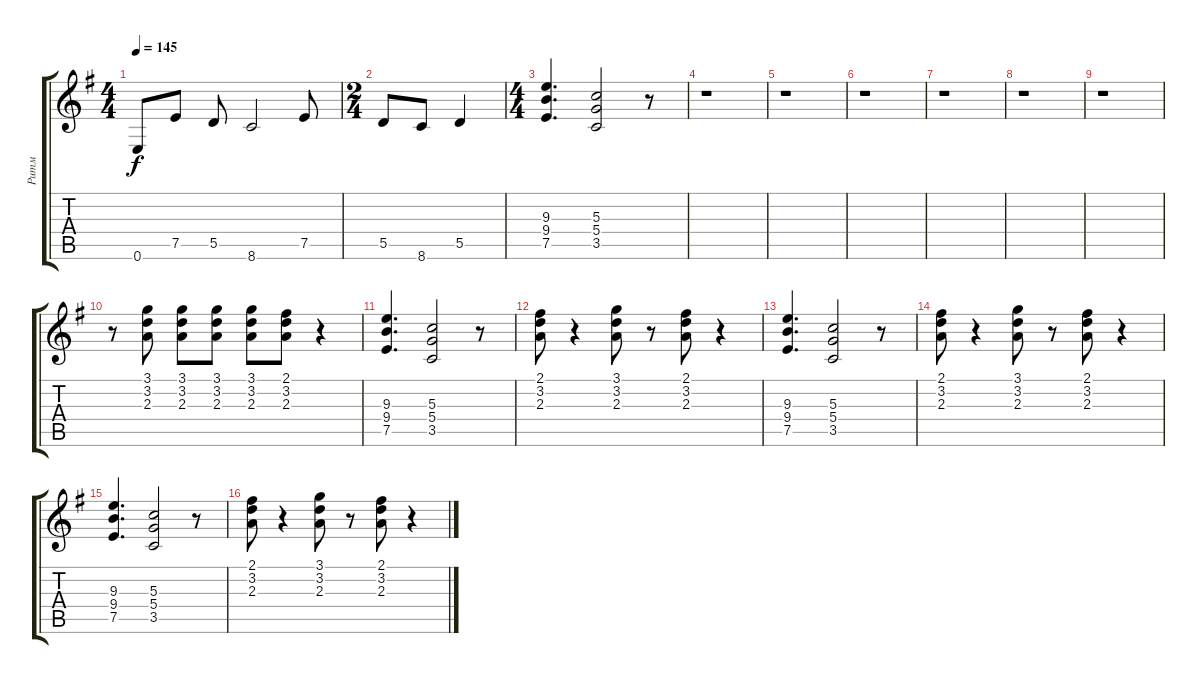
\track ("Ритм" "Ритм") {instrument distortionguitar}
\staff {score tabs}
\tuning (E4 B3 G3 D3 A2 E2) {hide}
\ts (4 4)
\tempo 145
\clef g2
\ks g
0.6{t}.8{dy f} 7.5.8 5.5.8 8.6.2 7.5.8 |
\ts (2 4)
5.5.8 8.6.8 5.5.4 |
\ts (4 4)
(9.3 9.4 7.5).4{d} (5.3 5.4 3.5).2 r.8 |
r.1 |
r.1 |
r.1 |
r.1 |
r.1 |
r.1 |
r.8 (3.1 3.2 2.3).8 (3.1 3.2 2.3).8 (3.1 3.2 2.3).8 (3.1 3.2 2.3).8 (2.1 3.2 2.3).8 r.4 |
(9.3 9.4 7.5).4{d} (5.3 5.4 3.5).2 r.8 |
(2.1 3.2 2.3).8 r.4 (3.1 3.2 2.3).8 r.8 (2.1 3.2 2.3).8 r.4 |
(9.3 9.4 7.5).4{d} (5.3 5.4 3.5).2 r.8 |
(2.1 3.2 2.3).8 r.4 (3.1 3.2 2.3).8 r.8 (2.1 3.2 2.3).8 r.4 |
(9.3 9.4 7.5).4{d} (5.3 5.4 3.5).2 r.8 |
(2.1 3.2 2.3).8 r.4 (3.1 3.2 2.3).8 r.8 (2.1 3.2 2.3).8 r.4
